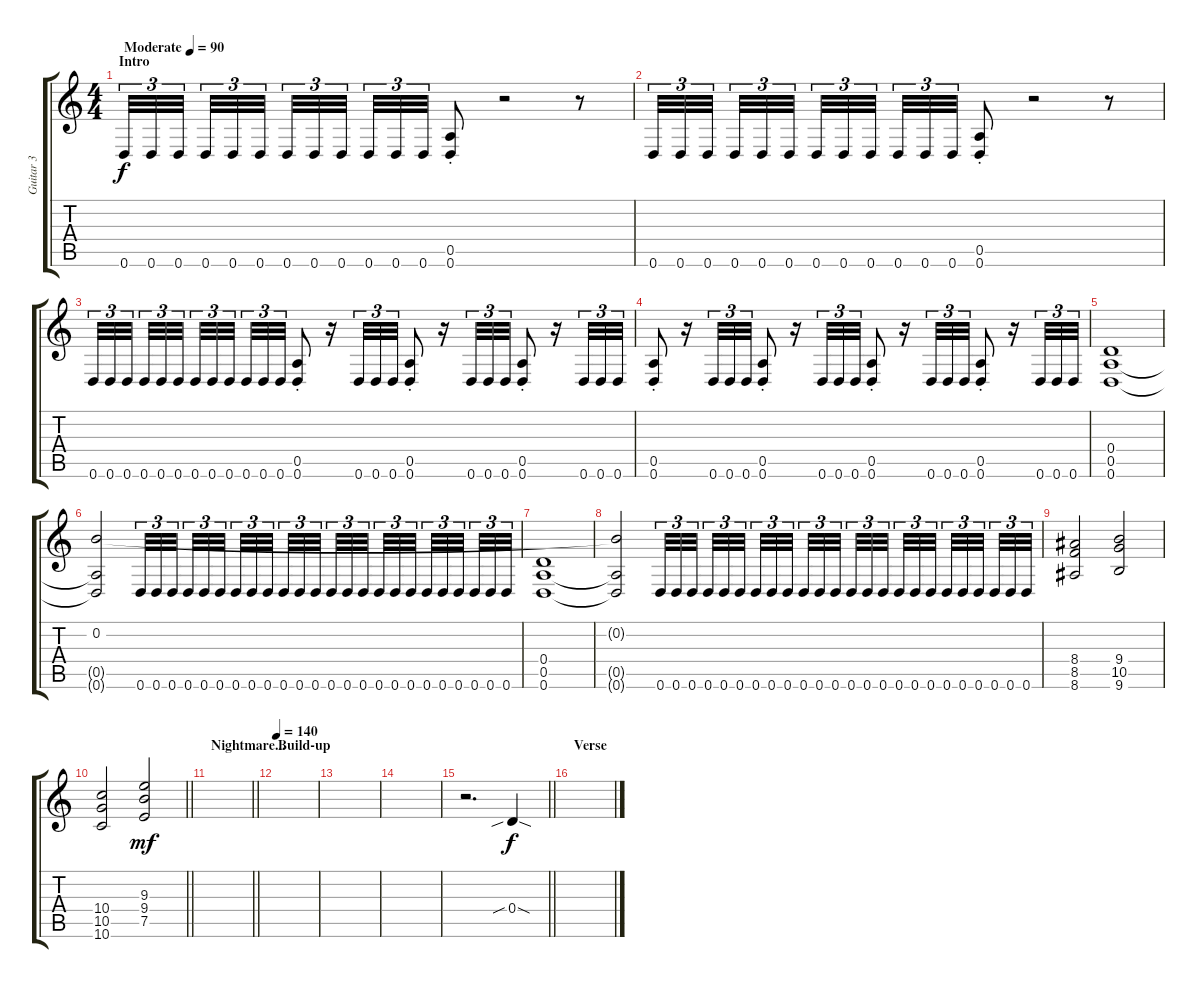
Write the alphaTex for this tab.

\track ("Guitar 3" "Guitar 3") {instrument distortionguitar}
\staff {score tabs}
\tuning (E4 B3 G3 D3 A2 D2) {hide}
\ts (4 4)
\section ("" "Intro")
\tempo (90 "Moderate")
\clef g2
\ks c
0.6.32{tu (3 2) dy f instrument distortionguitar} 0.6.32{tu (3 2)} 0.6.32{tu (3 2) beam splitsecondary} 0.6.32{tu (3 2)} 0.6.32{tu (3 2)} 0.6.32{tu (3 2) beam splitsecondary} 0.6.32{tu (3 2)} 0.6.32{tu (3 2)} 0.6.32{tu (3 2) beam splitsecondary} 0.6.32{tu (3 2)} 0.6.32{tu (3 2)} 0.6.32{tu (3 2)} (0.5{st} 0.6{st}).8 r.2 r.8 |
0.6.32{tu (3 2)} 0.6.32{tu (3 2)} 0.6.32{tu (3 2) beam splitsecondary} 0.6.32{tu (3 2)} 0.6.32{tu (3 2)} 0.6.32{tu (3 2) beam splitsecondary} 0.6.32{tu (3 2)} 0.6.32{tu (3 2)} 0.6.32{tu (3 2) beam splitsecondary} 0.6.32{tu (3 2)} 0.6.32{tu (3 2)} 0.6.32{tu (3 2)} (0.5{st} 0.6{st}).8 r.2 r.8 |
0.6.32{tu (3 2)} 0.6.32{tu (3 2)} 0.6.32{tu (3 2) beam splitsecondary} 0.6.32{tu (3 2)} 0.6.32{tu (3 2)} 0.6.32{tu (3 2) beam splitsecondary} 0.6.32{tu (3 2)} 0.6.32{tu (3 2)} 0.6.32{tu (3 2) beam splitsecondary} 0.6.32{tu (3 2)} 0.6.32{tu (3 2)} 0.6.32{tu (3 2)} (0.5{st} 0.6{st}).8 r.16 0.6.32{tu (3 2)} 0.6.32{tu (3 2)} 0.6.32{tu (3 2)} (0.5{st} 0.6{st}).8 r.16 0.6.32{tu (3 2)} 0.6.32{tu (3 2)} 0.6.32{tu (3 2)} (0.5{st} 0.6{st}).8 r.16 0.6.32{tu (3 2)} 0.6.32{tu (3 2)} 0.6.32{tu (3 2)} |
(0.5{st} 0.6{st}).8 r.16 0.6.32{tu (3 2)} 0.6.32{tu (3 2)} 0.6.32{tu (3 2)} (0.5{st} 0.6{st}).8 r.16 0.6.32{tu (3 2)} 0.6.32{tu (3 2)} 0.6.32{tu (3 2)} (0.5{st} 0.6{st}).8 r.16 0.6.32{tu (3 2)} 0.6.32{tu (3 2)} 0.6.32{tu (3 2)} (0.5{st} 0.6{st}).8 r.16 0.6.32{tu (3 2)} 0.6.32{tu (3 2)} 0.6.32{tu (3 2)} |
(0.4 0.5 0.6).1 |
(0.2 0.5{t} 0.6{t}).2 0.6.32{tu (3 2)} 0.6.32{tu (3 2)} 0.6.32{tu (3 2) beam splitsecondary} 0.6.32{tu (3 2)} 0.6.32{tu (3 2)} 0.6.32{tu (3 2) beam splitsecondary} 0.6.32{tu (3 2)} 0.6.32{tu (3 2)} 0.6.32{tu (3 2) beam splitsecondary} 0.6.32{tu (3 2)} 0.6.32{tu (3 2)} 0.6.32{tu (3 2)} 0.6.32{tu (3 2)} 0.6.32{tu (3 2)} 0.6.32{tu (3 2) beam splitsecondary} 0.6.32{tu (3 2)} 0.6.32{tu (3 2)} 0.6.32{tu (3 2) beam splitsecondary} 0.6.32{tu (3 2)} 0.6.32{tu (3 2)} 0.6.32{tu (3 2) beam splitsecondary} 0.6.32{tu (3 2)} 0.6.32{tu (3 2)} 0.6.32{tu (3 2)} |
(0.4 0.5 0.6).1 |
(0.2{t} 0.5{t} 0.6{t}).2 0.6.32{tu (3 2)} 0.6.32{tu (3 2)} 0.6.32{tu (3 2) beam splitsecondary} 0.6.32{tu (3 2)} 0.6.32{tu (3 2)} 0.6.32{tu (3 2) beam splitsecondary} 0.6.32{tu (3 2)} 0.6.32{tu (3 2)} 0.6.32{tu (3 2) beam splitsecondary} 0.6.32{tu (3 2)} 0.6.32{tu (3 2)} 0.6.32{tu (3 2)} 0.6.32{tu (3 2)} 0.6.32{tu (3 2)} 0.6.32{tu (3 2) beam splitsecondary} 0.6.32{tu (3 2)} 0.6.32{tu (3 2)} 0.6.32{tu (3 2) beam splitsecondary} 0.6.32{tu (3 2)} 0.6.32{tu (3 2)} 0.6.32{tu (3 2) beam splitsecondary} 0.6.32{tu (3 2)} 0.6.32{tu (3 2)} 0.6.32{tu (3 2)} |
(8.4 8.5 8.6).2 (9.4 10.5 9.6).2 |
\barLineRight lightlight
(10.4 10.5 10.6).2 (9.3 9.4 7.5).2{dy mf} |
\section ("" "Nightmare...")
\barLineRight lightlight
|
\section ("" "Build-up")
\tempo 140
|
|
|
\barLineRight lightlight
r.2{d} 0.4{sib sod}.4{dy f} |
\section ("" "Verse")
